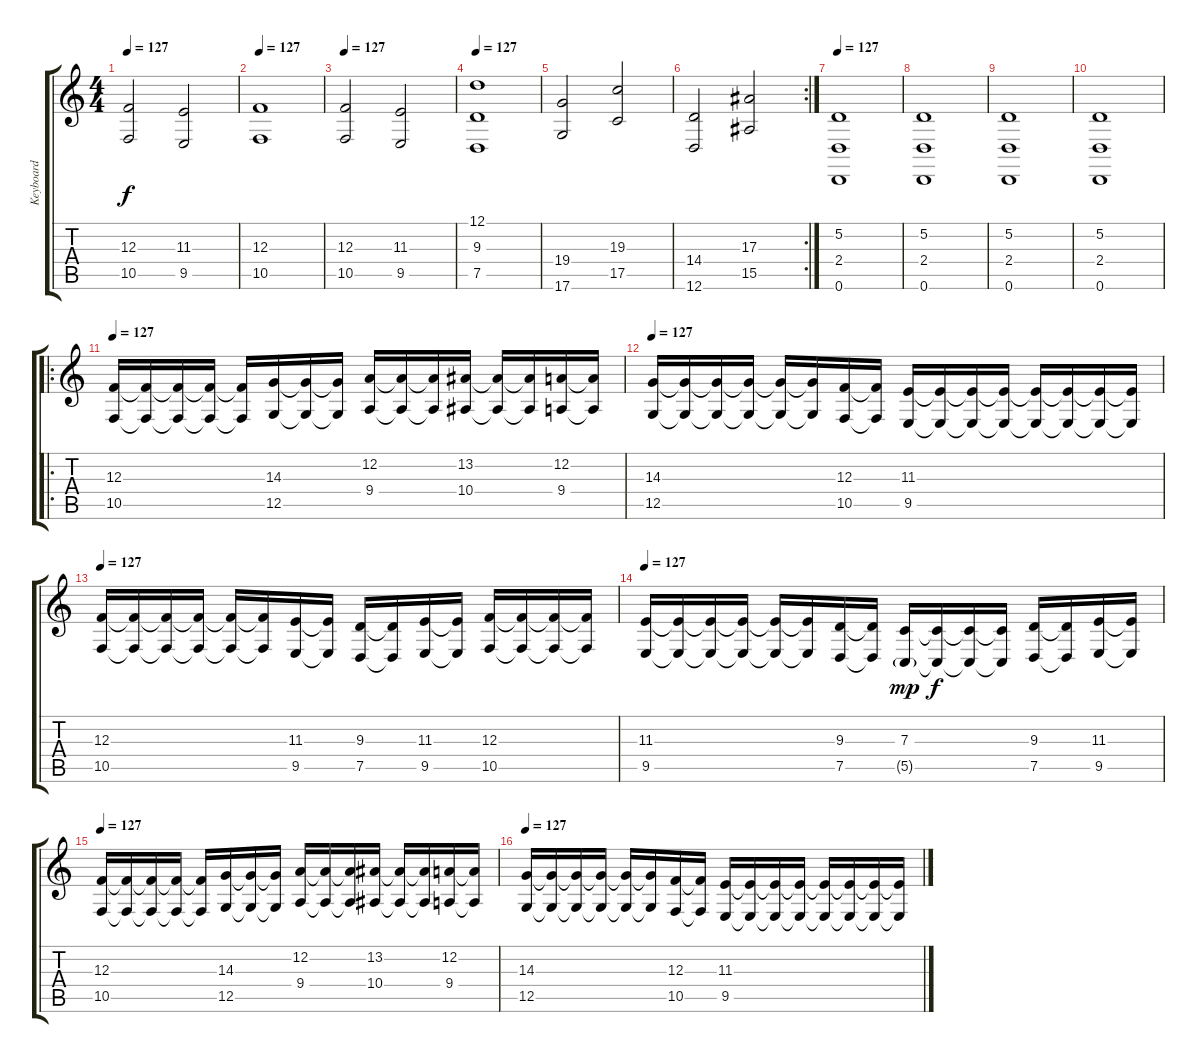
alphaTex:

\track ("Keyboard" "Keyboard") {instrument choiraahs}
\staff {score tabs}
\tuning (D4 A3 F3 C3 G2 D2) {hide}
\ts (4 4)
\tempo 127
\clef g2
\ks c
(12.3 10.5).2{dy f} (11.3 9.5).2 |
\tempo 127
(12.3 10.5).1 |
\tempo 127
(12.3 10.5).2 (11.3 9.5).2 |
\tempo 127
(12.1 9.3 7.5).1 |
(19.4 17.6).2 (19.3 17.5).2 |
\rc 2
(14.4 12.6).2 (17.3 15.5).2 |
\tempo 127
(5.2 2.4 0.6).1 |
(5.2 2.4 0.6).1 |
(5.2 2.4 0.6).1 |
(5.2 2.4 0.6).1 |
\ro
\tempo 127
(12.3 10.5).16 (12.3{t} 10.5{t}).16 (12.3{t} 10.5{t}).16 (12.3{t} 10.5{t}).16 (12.3{t} 10.5{t}).16 (14.3 12.5).16 (14.3{t} 12.5{t}).16 (14.3{t} 12.5{t}).16 (12.2 9.4).16 (12.2{t} 9.4{t}).16 (12.2{t} 9.4{t}).16 (13.2 10.4).16 (13.2{t} 10.4{t}).16 (13.2{t} 10.4{t}).16 (12.2 9.4).16 (12.2{t} 9.4{t}).16 |
\tempo 127
(14.3 12.5).16 (14.3{t} 12.5{t}).16 (14.3{t} 12.5{t}).16 (14.3{t} 12.5{t}).16 (14.3{t} 12.5{t}).16 (14.3{t} 12.5{t}).16 (12.3 10.5).16 (12.3{t} 10.5{t}).16 (11.3 9.5).16 (11.3{t} 9.5{t}).16 (11.3{t} 9.5{t}).16 (11.3{t} 9.5{t}).16 (11.3{t} 9.5{t}).16 (11.3{t} 9.5{t}).16 (11.3{t} 9.5{t}).16 (11.3{t} 9.5{t}).16 |
\tempo 127
(12.3 10.5).16 (12.3{t} 10.5{t}).16 (12.3{t} 10.5{t}).16 (12.3{t} 10.5{t}).16 (12.3{t} 10.5{t}).16 (12.3{t} 10.5{t}).16 (11.3 9.5).16 (11.3{t} 9.5{t}).16 (9.3 7.5).16 (9.3{t} 7.5{t}).16 (11.3 9.5).16 (11.3{t} 9.5{t}).16 (12.3 10.5).16 (12.3{t} 10.5{t}).16 (12.3{t} 10.5{t}).16 (12.3{t} 10.5{t}).16 |
\tempo 127
(11.3 9.5).16 (11.3{t} 9.5{t}).16 (11.3{t} 9.5{t}).16 (11.3{t} 9.5{t}).16 (11.3{t} 9.5{t}).16 (11.3{t} 9.5{t}).16 (9.3 7.5).16 (9.3{t} 7.5{t}).16 (7.3 5.5{g}).16{dy mp} (7.3{t} 5.5{t}).16{dy f} (7.3{t} 5.5{t}).16 (7.3{t} 5.5{t}).16 (9.3 7.5).16 (9.3{t} 7.5{t}).16 (11.3 9.5).16 (11.3{t} 9.5{t}).16 |
\tempo 127
(12.3 10.5).16 (12.3{t} 10.5{t}).16 (12.3{t} 10.5{t}).16 (12.3{t} 10.5{t}).16 (12.3{t} 10.5{t}).16 (14.3 12.5).16 (14.3{t} 12.5{t}).16 (14.3{t} 12.5{t}).16 (12.2 9.4).16 (12.2{t} 9.4{t}).16 (12.2{t} 9.4{t}).16 (13.2 10.4).16 (13.2{t} 10.4{t}).16 (13.2{t} 10.4{t}).16 (12.2 9.4).16 (12.2{t} 9.4{t}).16 |
\tempo 127
(14.3 12.5).16 (14.3{t} 12.5{t}).16 (14.3{t} 12.5{t}).16 (14.3{t} 12.5{t}).16 (14.3{t} 12.5{t}).16 (14.3{t} 12.5{t}).16 (12.3 10.5).16 (12.3{t} 10.5{t}).16 (11.3 9.5).16 (11.3{t} 9.5{t}).16 (11.3{t} 9.5{t}).16 (11.3{t} 9.5{t}).16 (11.3{t} 9.5{t}).16 (11.3{t} 9.5{t}).16 (11.3{t} 9.5{t}).16 (11.3{t} 9.5{t}).16
